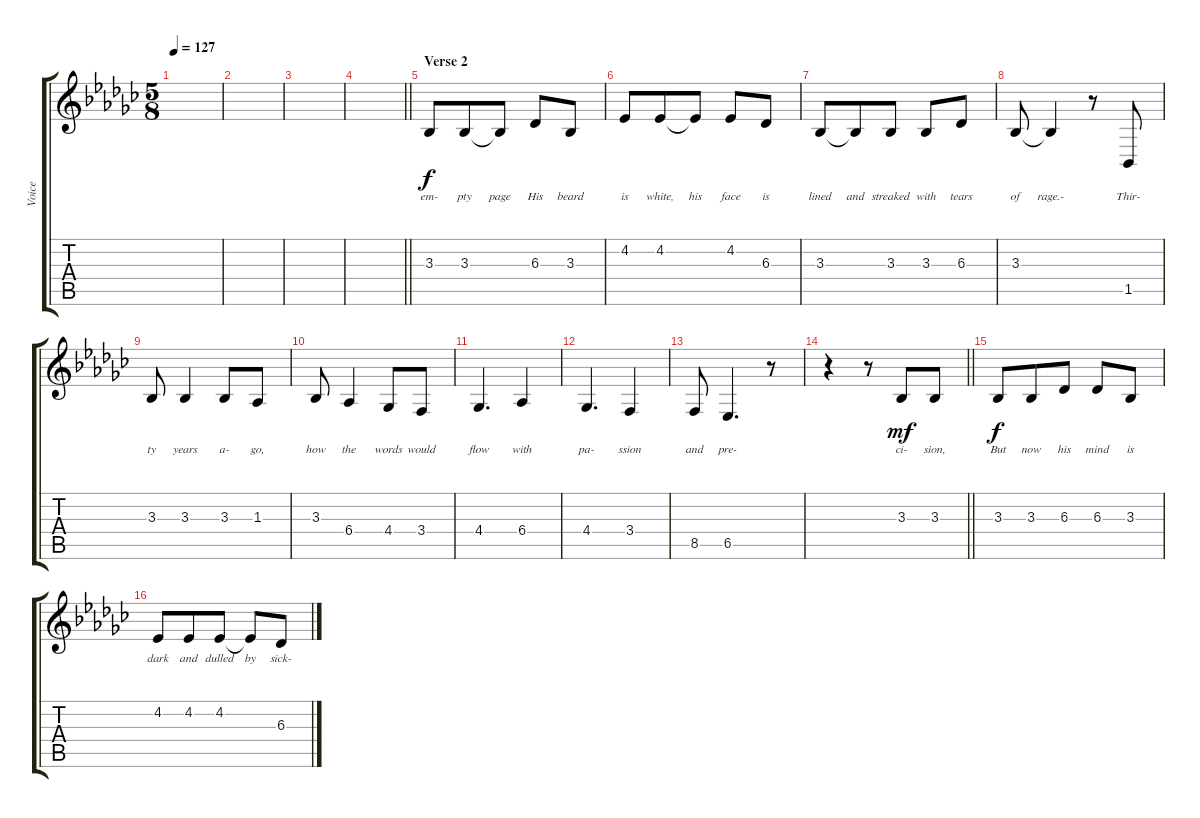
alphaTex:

\track ("Voice" "Voice") {instrument lead6voice}
\staff {score tabs}
\tuning (E4 B3 G3 D3 A2 E2) {hide}
\ts (5 8)
\tempo 127
\clef g2
\ks ebminor
|
|
|
\barLineRight lightlight
|
\section ("" "Verse 2")
3.3.8{lyrics (0 "em-") lyrics (1 "") lyrics (2 "") lyrics (3 "") lyrics (4 "")} 3.3.8{lyrics (0 "pty") lyrics (1 "") lyrics (2 "") lyrics (3 "") lyrics (4 "")} 3.3{t}.8{lyrics (0 "page") lyrics (1 "") lyrics (2 "") lyrics (3 "") lyrics (4 "")} 6.3.8{lyrics (0 "His") lyrics (1 "") lyrics (2 "") lyrics (3 "") lyrics (4 "")} 3.3.8{lyrics (0 "beard") lyrics (1 "") lyrics (2 "") lyrics (3 "") lyrics (4 "")} |
4.2.8{lyrics (0 "is") lyrics (1 "") lyrics (2 "") lyrics (3 "") lyrics (4 "")} 4.2.8{lyrics (0 "white,") lyrics (1 "") lyrics (2 "") lyrics (3 "") lyrics (4 "")} 4.2{t}.8{lyrics (0 "his") lyrics (1 "") lyrics (2 "") lyrics (3 "") lyrics (4 "")} 4.2.8{lyrics (0 "face") lyrics (1 "") lyrics (2 "") lyrics (3 "") lyrics (4 "")} 6.3.8{lyrics (0 "is") lyrics (1 "") lyrics (2 "") lyrics (3 "") lyrics (4 "")} |
3.3.8{lyrics (0 "lined") lyrics (1 "") lyrics (2 "") lyrics (3 "") lyrics (4 "")} 3.3{t}.8{lyrics (0 "and") lyrics (1 "") lyrics (2 "") lyrics (3 "") lyrics (4 "")} 3.3.8{lyrics (0 "streaked") lyrics (1 "") lyrics (2 "") lyrics (3 "") lyrics (4 "")} 3.3.8{lyrics (0 "with") lyrics (1 "") lyrics (2 "") lyrics (3 "") lyrics (4 "")} 6.3.8{lyrics (0 "tears") lyrics (1 "") lyrics (2 "") lyrics (3 "") lyrics (4 "")} |
3.3.8{lyrics (0 "of") lyrics (1 "") lyrics (2 "") lyrics (3 "") lyrics (4 "")} 3.3{t}.4{lyrics (0 "rage.-") lyrics (1 "") lyrics (2 "") lyrics (3 "") lyrics (4 "")} r.8 1.5.8{lyrics (0 "Thir-") lyrics (1 "") lyrics (2 "") lyrics (3 "") lyrics (4 "")} |
3.3.8{lyrics (0 "ty") lyrics (1 "") lyrics (2 "") lyrics (3 "") lyrics (4 "")} 3.3.4{lyrics (0 "years") lyrics (1 "") lyrics (2 "") lyrics (3 "") lyrics (4 "")} 3.3.8{lyrics (0 "a-") lyrics (1 "") lyrics (2 "") lyrics (3 "") lyrics (4 "")} 1.3.8{lyrics (0 "go,") lyrics (1 "") lyrics (2 "") lyrics (3 "") lyrics (4 "")} |
3.3.8{lyrics (0 "how") lyrics (1 "") lyrics (2 "") lyrics (3 "") lyrics (4 "")} 6.4.4{lyrics (0 "the") lyrics (1 "") lyrics (2 "") lyrics (3 "") lyrics (4 "")} 4.4.8{lyrics (0 "words") lyrics (1 "") lyrics (2 "") lyrics (3 "") lyrics (4 "")} 3.4.8{lyrics (0 "would") lyrics (1 "") lyrics (2 "") lyrics (3 "") lyrics (4 "")} |
4.4.4{d lyrics (0 "flow") lyrics (1 "") lyrics (2 "") lyrics (3 "") lyrics (4 "")} 6.4.4{lyrics (0 "with") lyrics (1 "") lyrics (2 "") lyrics (3 "") lyrics (4 "")} |
4.4.4{d lyrics (0 "pa-") lyrics (1 "") lyrics (2 "") lyrics (3 "") lyrics (4 "")} 3.4.4{lyrics (0 "ssion") lyrics (1 "") lyrics (2 "") lyrics (3 "") lyrics (4 "")} |
8.5.8{lyrics (0 "and") lyrics (1 "") lyrics (2 "") lyrics (3 "") lyrics (4 "")} 6.5.4{d lyrics (0 "pre-") lyrics (1 "") lyrics (2 "") lyrics (3 "") lyrics (4 "")} r.8 |
\barLineRight lightlight
r.4 r.8 3.3.8{lyrics (0 "ci-") lyrics (1 "") lyrics (2 "") lyrics (3 "") lyrics (4 "") dy mf} 3.3.8{lyrics (0 "sion,") lyrics (1 "") lyrics (2 "") lyrics (3 "") lyrics (4 "")} |
3.3.8{lyrics (0 "But") lyrics (1 "") lyrics (2 "") lyrics (3 "") lyrics (4 "") dy f} 3.3.8{lyrics (0 "now") lyrics (1 "") lyrics (2 "") lyrics (3 "") lyrics (4 "")} 6.3.8{lyrics (0 "his") lyrics (1 "") lyrics (2 "") lyrics (3 "") lyrics (4 "")} 6.3.8{lyrics (0 "mind") lyrics (1 "") lyrics (2 "") lyrics (3 "") lyrics (4 "")} 3.3.8{lyrics (0 "is") lyrics (1 "") lyrics (2 "") lyrics (3 "") lyrics (4 "")} |
4.2.8{lyrics (0 "dark") lyrics (1 "") lyrics (2 "") lyrics (3 "") lyrics (4 "")} 4.2.8{lyrics (0 "and") lyrics (1 "") lyrics (2 "") lyrics (3 "") lyrics (4 "")} 4.2.8{lyrics (0 "dulled") lyrics (1 "") lyrics (2 "") lyrics (3 "") lyrics (4 "")} 4.2{t}.8{lyrics (0 "by") lyrics (1 "") lyrics (2 "") lyrics (3 "") lyrics (4 "")} 6.3.8{lyrics (0 "sick-") lyrics (1 "") lyrics (2 "") lyrics (3 "") lyrics (4 "")}
